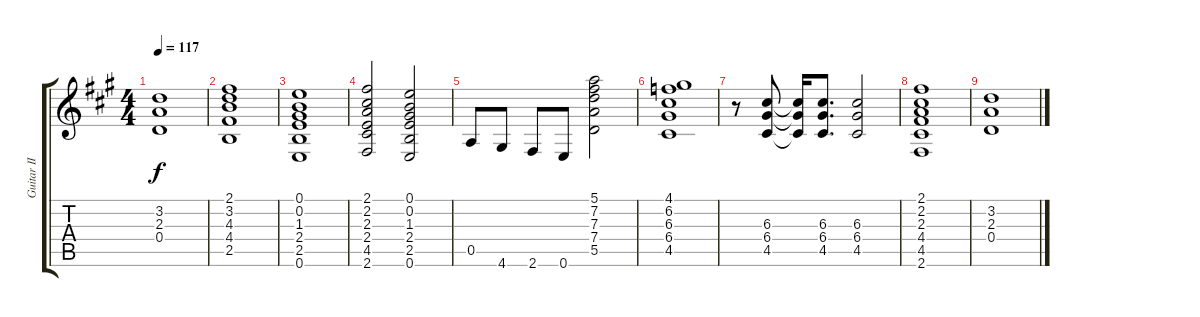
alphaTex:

\track ("Guitar II" "Guitar II") {instrument distortionguitar}
\staff {score tabs}
\tuning (E4 B3 G3 D3 A2 E2) {hide}
\ts (4 4)
\tempo 117
\clef g2
\ks a
(3.2 2.3 0.4).1{dy f} |
(2.1 3.2 4.3 4.4 2.5).1 |
(0.1 0.2 1.3 2.4 2.5 0.6).1 |
(2.1 2.2 2.3 2.4 4.5 2.6).2 (0.1 0.2 1.3 2.4 2.5 0.6).2 |
0.5.8 4.6.8 2.6.8 0.6.8 (5.1 7.2 7.3 7.4 5.5).2 |
(4.1 6.2 6.3 6.4 4.5).1 |
r.8 (6.3 6.4 4.5).8 (6.3{t} 6.4{t} 4.5{t}).16 (6.3 6.4 4.5).8{d} (6.3 6.4 4.5).2 |
(2.1 2.2 2.3 4.4 4.5 2.6).1 |
(3.2 2.3 0.4).1
